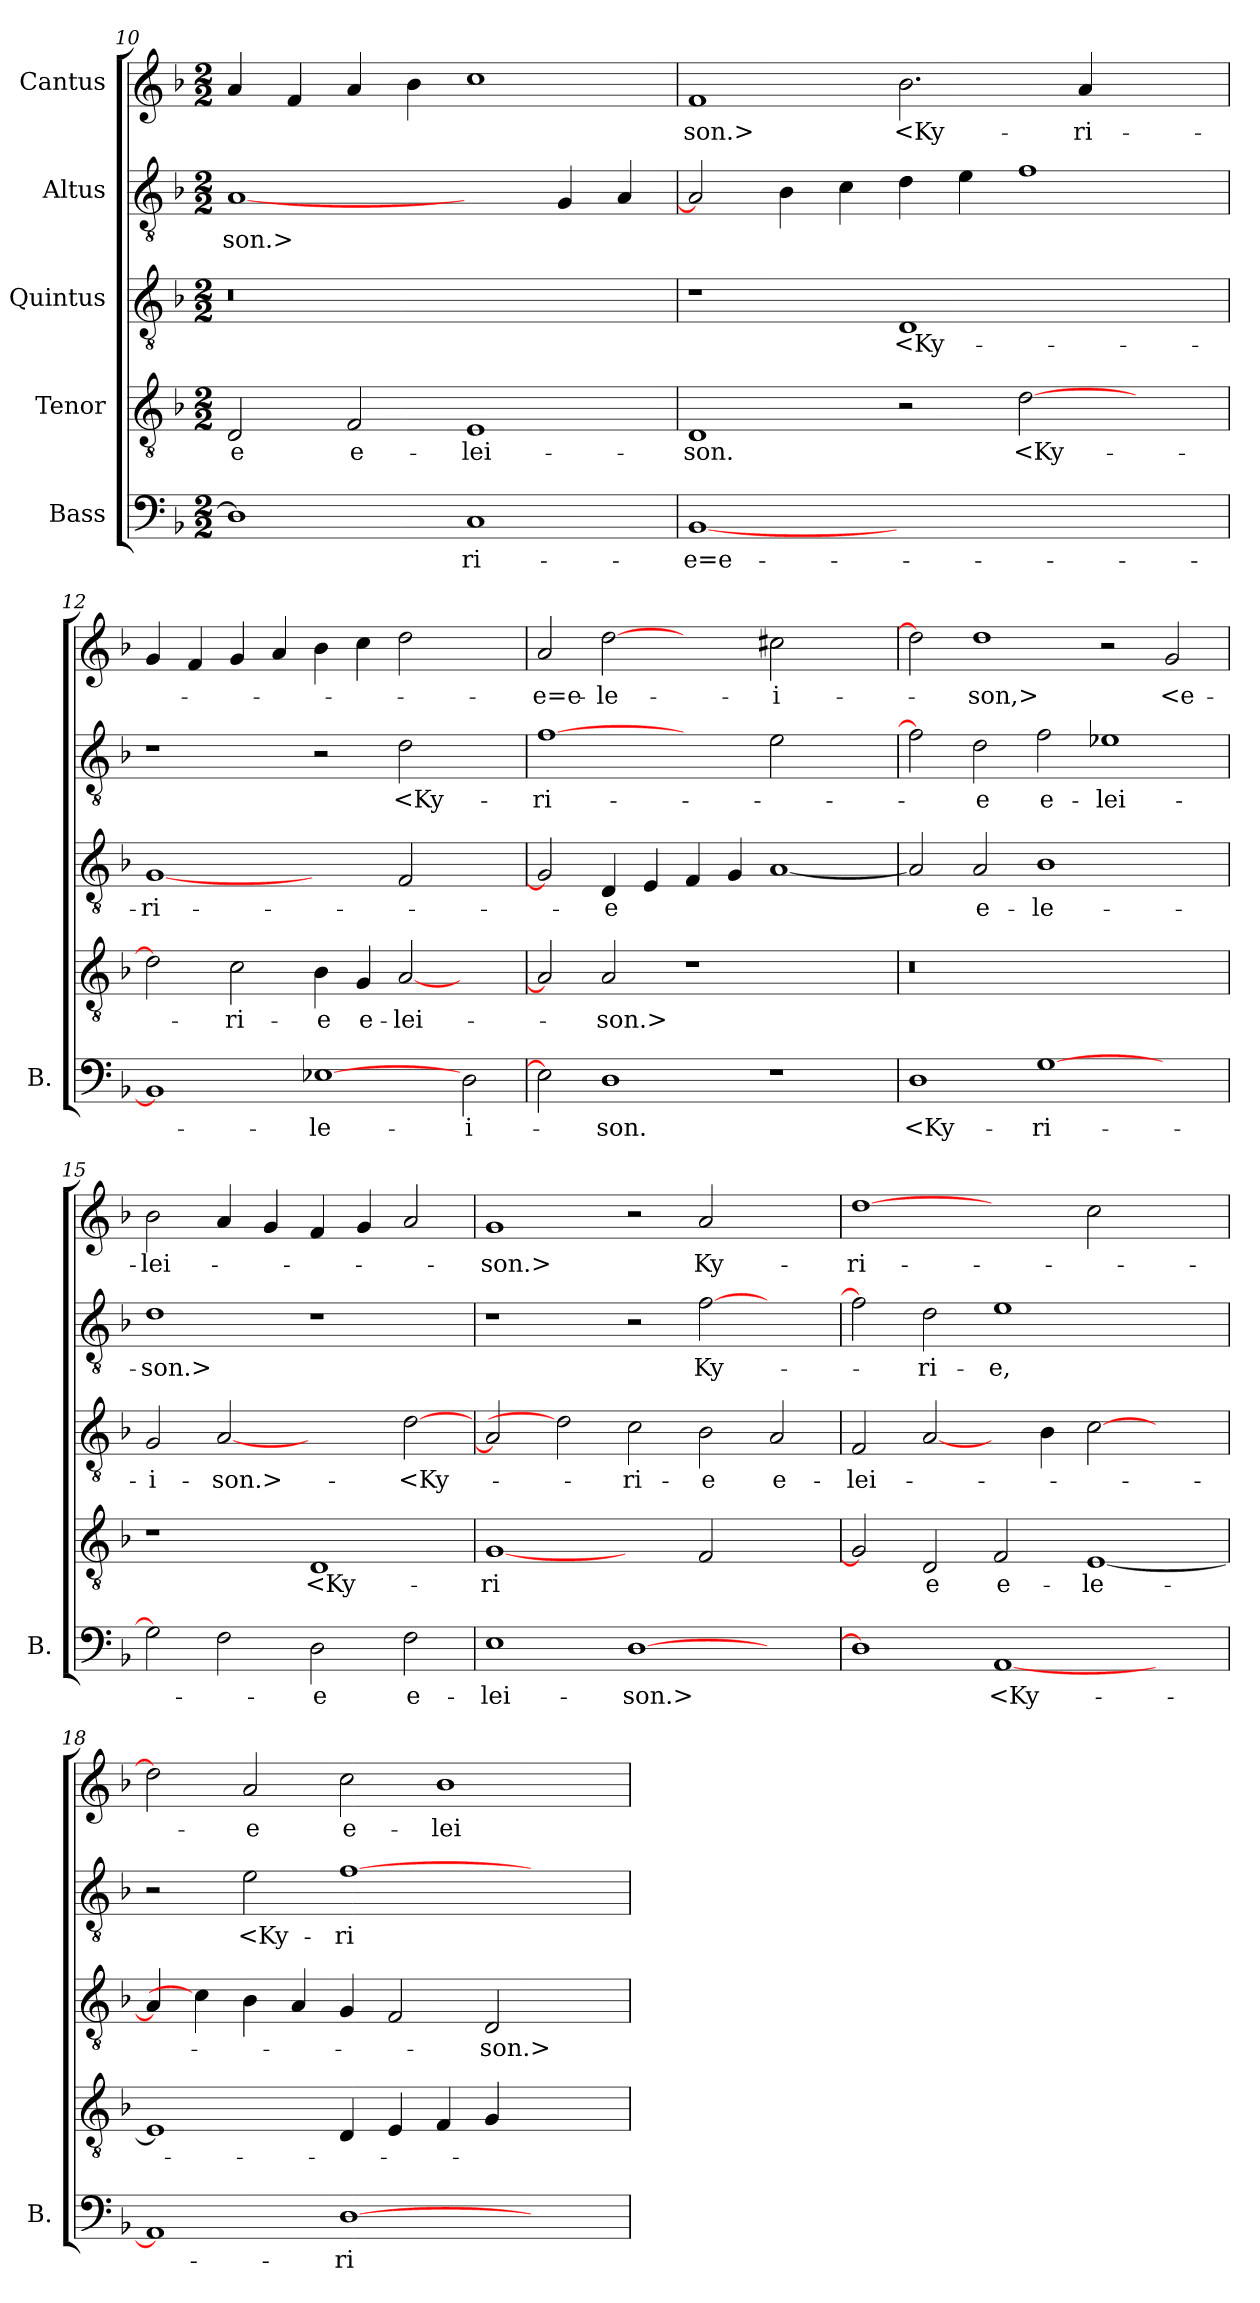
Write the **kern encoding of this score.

**kern	**text	**kern	**text	**kern	**text	**kern	**text	**kern	**text
*part5	*part5	*part4	*part4	*part3	*part3	*part2	*part2	*part1	*part1
*staff5	*staff5	*staff4	*staff4	*staff3	*staff3	*staff2	*staff2	*staff1	*staff1
*I"Bass	*	*I"Tenor	*	*I"Quintus	*	*I"Altus	*	*I"Cantus	*
*I'B.	*	*	*	*	*	*	*	*	*
*clefF4	*	*clefGv2	*	*clefGv2	*	*clefGv2	*	*clefG2	*
*	*	*ITrd7c12	*	*ITrd7c12	*	*ITrd7c12	*	*	*
*k[b-]	*	*k[b-]	*	*k[b-]	*	*k[b-]	*	*k[b-]	*
*F:	*	*F:	*	*F:	*	*F:	*	*F:	*
*M2/2	*	*M2/2	*	*M2/2	*	*M2/2	*	*M2/2	*
=10	=10	=10	=10	=10	=10	=10	=10	=10	=10
!	!	!	!	!LO:N:vis=0	!	!	!	!	!
1D\]	.	2DD/	-e	1r	.	[1AA/	-son.>	4a/	.
.	.	.	.	.	.	.	.	4f/	.
.	.	2FF/	e-	.	.	.	.	4a/	.
.	.	.	.	.	.	.	.	4b-\	.
1C/	-ri-	1EE/	-lei-	1ryy	.	2ryy	.	1cc\	.
.	.	.	.	.	.	4GG/	.	.	.
.	.	.	.	.	.	4AA/	.	.	.
=11	=11	=11	=11	=11	=11	=11	=11	=11	=11
[1BB-/	-e=e-	1DD/	-son.	1r	.	2AA/]	.	1f/	-son.>
.	.	.	.	.	.	4BB-\	.	.	.
.	.	.	.	.	.	4C\	.	.	.
1.ryy	.	2r	.	1DD/	<Ky-	4D\	.	2.b-\	<Ky-
.	.	.	.	.	.	4E\	.	.	.
.	.	[2D\	<Ky-	.	.	1F\	.	.	.
.	.	.	.	.	.	.	.	4a/	-ri-
.	.	2ryy	.	2ryy	.	.	.	2ryy	.
=12	=12	=12	=12	=12	=12	=12	=12	=12	=12
1BB-/]	.	2D\]	.	[1GG/	-ri-	1r	.	4g/	.
.	.	.	.	.	.	.	.	4f/	.
.	.	2C\	-ri-	.	.	.	.	4g/	.
.	.	.	.	.	.	.	.	4a/	.
[1E-X\	-le-	4BB-\	-e	2ryy	.	2r	.	4b-\	.
.	.	4GG/	e-	.	.	.	.	4cc\	.
.	.	[2AA/	-lei-	2FF/	.	2D\	<Ky-	2dd\	.
2D\	-i-	2ryy	.	2ryy	.	2ryy	.	2ryy	.
=13	=13	=13	=13	=13	=13	=13	=13	=13	=13
2E-\]	.	2AA/]	.	2GG/]	.	[1F\	-ri-	2a/	-e=e-
1D\	-son.	2AA/	-son.>	4DD/	-e	.	.	[2dd\	-le-
.	.	.	.	4EE/	.	.	.	.	.
.	.	1r	.	4FF/	.	2ryy	.	2ryy	.
.	.	.	.	4GG/	.	.	.	.	.
1r	.	.	.	[1AA/	.	2E\	.	2cc#\	-i-
.	.	2ryy	.	.	.	2ryy	.	2ryy	.
=14	=14	=14	=14	=14	=14	=14	=14	=14	=14
!	!	!LO:N:vis=0	!	!	!	!	!	!	!
1D\	<Ky-	1r	.	2AA/]	.	2F\]	.	2dd\]	.
.	.	.	.	2AA/	e-	2D\	-e	1dd\	-son,>
[1G\	-ri-	1ryy	.	1BB-\	-le-	2F\	e-	.	.
.	.	.	.	.	.	1E-X\	-lei-	2r	.
2ryy	.	2ryy	.	2ryy	.	.	.	2g/	<e-
=15	=15	=15	=15	=15	=15	=15	=15	=15	=15
2G\]	.	1r	.	2GG/	-i-	1D\	-son.>	2b-\	-lei-
2F\	.	.	.	[2AA/	-son.>-	.	.	4a/	.
.	.	.	.	.	.	.	.	4g/	.
2D\	-e	1DD/	<Ky-	2ryy	.	1r	.	4f/	.
.	.	.	.	.	.	.	.	4g/	.
2F\	e-	.	.	[2D\	-<Ky-	.	.	2a/	.
=16	=16	=16	=16	=16	=16	=16	=16	=16	=16
1E\	-lei-	[1GG/	-ri	2AA/]	.	1r	.	1g/	-son.>
.	.	.	.	2D\]	.	.	.	.	.
[1D\	-son.>	2ryy	.	2C\	-ri-	2r	.	2r	.
.	.	2FF/	.	2BB-\	-e	[2F\	Ky-	2a/	Ky-
2ryy	.	2ryy	.	2AA/	e-	2ryy	.	2ryy	.
=17	=17	=17	=17	=17	=17	=17	=17	=17	=17
1D\]	.	2GG/]	.	2FF/	-lei-	2F\]	.	[1dd\	-ri-
.	.	2DD/	e	[2AA/	.	2D\	-ri-	.	.
[1AA/	<Ky-	2FF/	e-	4ryy	.	1E\	-e,	2ryy	.
.	.	.	.	4BB-\	.	.	.	.	.
.	.	[1EE/	-le-	[2C\	.	.	.	2cc\	.
2ryy	.	.	.	2ryy	.	2ryy	.	2ryy	.
=18	=18	=18	=18	=18	=18	=18	=18	=18	=18
1AA/]	.	1EE/]	.	4AA/]	.	2r	.	2dd\]	.
.	.	.	.	4C\]	.	.	.	.	.
.	.	.	.	4BB-\	.	2E\	<Ky-	2a/	-e
.	.	.	.	4AA/	.	.	.	.	.
[1D\	-ri-	4DD/	.	4GG/	.	[1F\	-ri-	2cc\	e-
.	.	4EE/	.	2FF/	.	.	.	.	.
.	.	4FF/	.	.	.	.	.	1b-\	-lei-
.	.	4GG/	.	2DD/	-son.>	.	.	.	.
2ryy	.	2ryy	.	.	.	2ryy	.	.	.
.	.	.	.	4ryy	.	.	.	.	.
=	=	=	=	=	=	=	=	=	=
*-	*-	*-	*-	*-	*-	*-	*-	*-	*-
